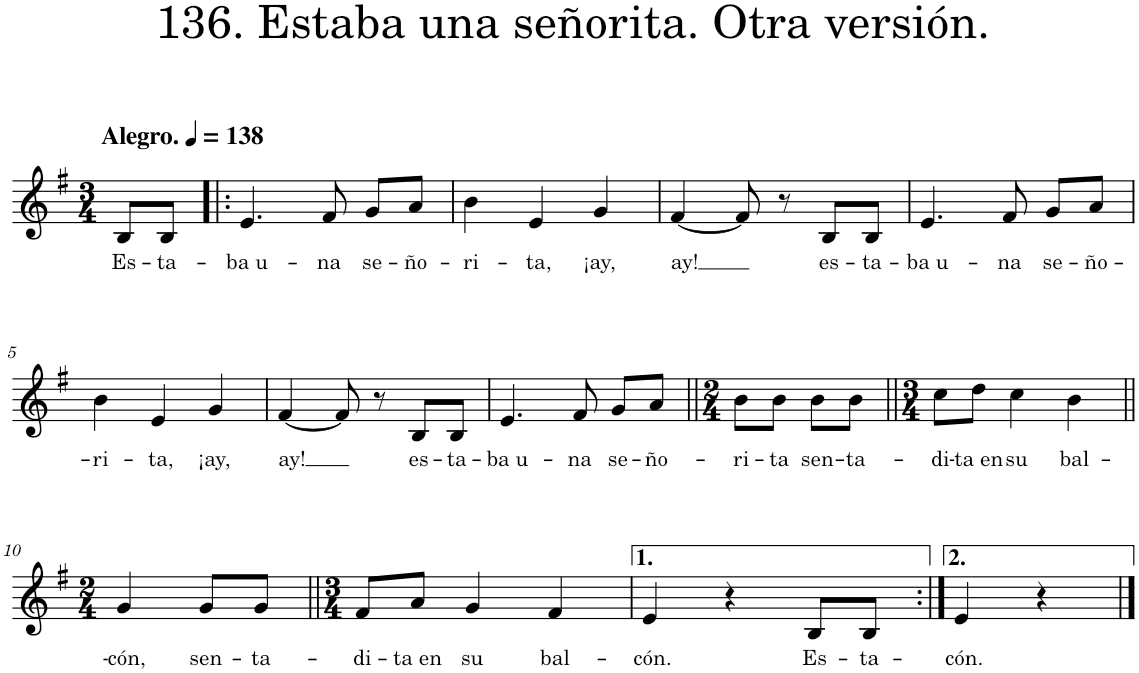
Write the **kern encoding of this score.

**kern	**text
*part1	*part1
*staff1	*staff1
*I"Piano	*
*I'Pno.	*
*clefG2	*
*k[f#]	*
*M3/4	*
*MM138	*
=	=
!LO:TX:a:B:t=Alegro.	!
!	!LO:LY:b
8B/L	Es-
!	!LO:LY:b
8B/J	-ta-
=1!|:	=1!|:
!	!LO:LY:b
4.e/	-ba u-
!	!LO:LY:b
8f#/	-na
!	!LO:LY:b
8g/L	se-
!	!LO:LY:b
8a/J	-ño-
=2	=2
!	!LO:LY:b
4b\	-ri-
!	!LO:LY:b
4e/	-ta,
!	!LO:LY:b
4g/	¡ay,
=3	=3
!	!LO:LY:b
[4f#/	ay!
8f#/]	.
8r	.
!	!LO:LY:b
8B/L	es-
!	!LO:LY:b
8B/J	-ta-
=4	=4
!	!LO:LY:b
4.e/	-ba u-
!	!LO:LY:b
8f#/	-na
!	!LO:LY:b
8g/L	se-
!	!LO:LY:b
8a/J	-ño-
!!LO:LB:g=z
=5	=5
!	!LO:LY:b
4b\	-ri-
!	!LO:LY:b
4e/	-ta,
!	!LO:LY:b
4g/	¡ay,
=6	=6
!	!LO:LY:b
[4f#/	ay!
8f#/]	.
8r	.
!	!LO:LY:b
8B/L	es-
!	!LO:LY:b
8B/J	-ta-
=7	=7
!	!LO:LY:b
4.e/	-ba u-
!	!LO:LY:b
8f#/	-na
!	!LO:LY:b
8g/L	se-
!	!LO:LY:b
8a/J	-ño-
=8||	=8||
*M2/4	*
!	!LO:LY:b
8b\L	-ri-
!	!LO:LY:b
8b\J	-ta
!	!LO:LY:b
8b\L	sen-
!	!LO:LY:b
8b\J	-ta-
=9||	=9||
*M3/4	*
!	!LO:LY:b
8cc\L	-di-
!	!LO:LY:b
8dd\J	-ta en
!	!LO:LY:b
4cc\	su
!	!LO:LY:b
4b\	bal-
!!LO:LB:g=z
=10||	=10||
*M2/4	*
!	!LO:LY:b
4g/	-cón,
!	!LO:LY:b
8g/L	sen-
!	!LO:LY:b
8g/J	-ta-
=11||	=11||
*M3/4	*
!	!LO:LY:b
8f#/L	-di-
!	!LO:LY:b
8a/J	-ta en
!	!LO:LY:b
4g/	su
!	!LO:LY:b
4f#/	bal-
=12	=12
!	!LO:LY:b
4e/	-cón.
4r	.
!	!LO:LY:b
8B/L	Es-
!	!LO:LY:b
8B/J	-ta-
=13:|!	=13:|!
!	!LO:LY:b
4e/	-cón.
4r	.
==	==
*-	*-
